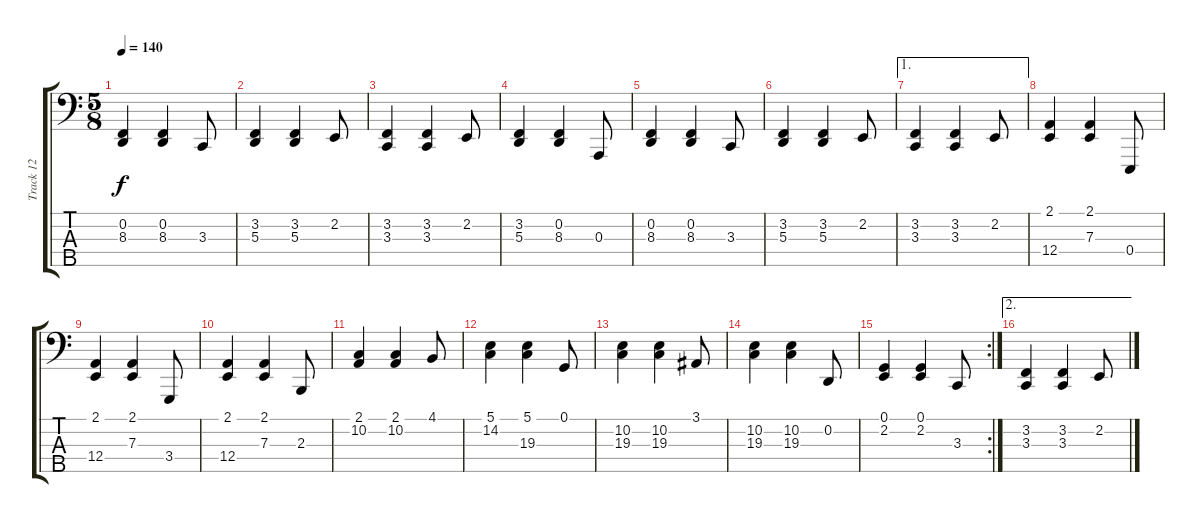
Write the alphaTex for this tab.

\track ("Track 12" "Track 12") {instrument acousticgrandpiano}
\staff {score tabs}
\tuning (G2 D2 A1 E1 B0) {hide}
\ts (5 8)
\tempo 140
\clef f4
\ks c
(0.2 8.3).4{dy f} (0.2 8.3).4 3.3.8 |
(3.2 5.3).4 (3.2 5.3).4 2.2.8 |
(3.2 3.3).4 (3.2 3.3).4 2.2.8 |
(3.2 5.3).4 (0.2 8.3).4 0.3.8 |
(0.2 8.3).4 (0.2 8.3).4 3.3.8 |
(3.2 5.3).4 (3.2 5.3).4 2.2.8 |
\ae 1
(3.2 3.3).4 (3.2 3.3).4 2.2.8 |
(2.1 12.4).4 (2.1 7.3).4 0.4.8 |
(2.1 12.4).4 (2.1 7.3).4 3.4.8 |
(2.1 12.4).4 (2.1 7.3).4 2.3.8 |
(2.1 10.2).4 (2.1 10.2).4 4.1.8 |
(5.1 14.2).4 (5.1 19.3).4 0.1.8 |
(10.2 19.3).4 (10.2 19.3).4 3.1.8 |
(10.2 19.3).4 (10.2 19.3).4 0.2.8 |
\rc 2
(0.1 2.2).4 (0.1 2.2).4 3.3.8 |
\ae 2
(3.2 3.3).4 (3.2 3.3).4 2.2.8
